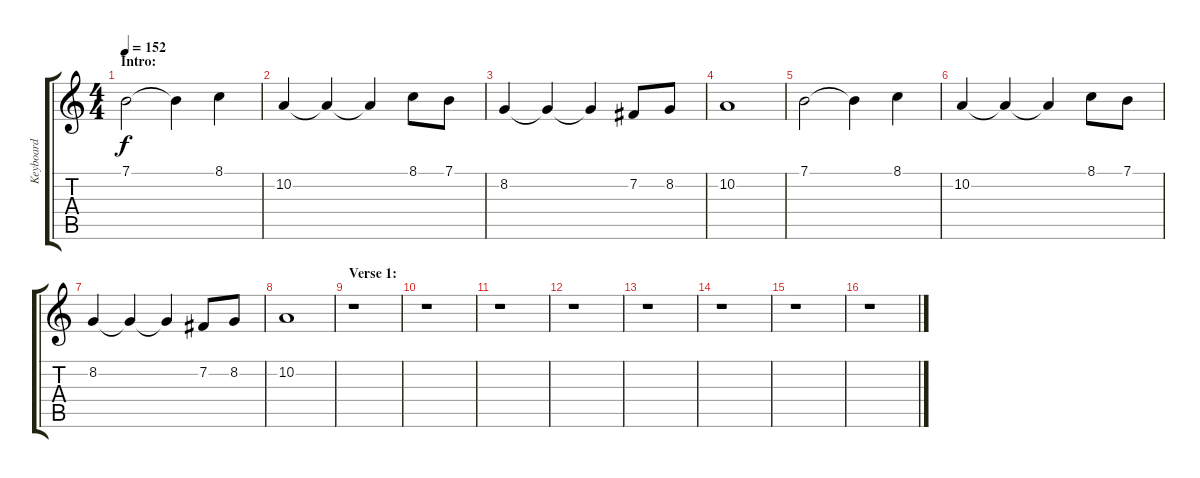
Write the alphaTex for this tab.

\track ("Keyboard" "Keyboard") {instrument voiceoohs}
\staff {score tabs}
\tuning (E4 B3 G3 D3 A2 E2) {hide}
\ts (4 4)
\section ("" "Intro:")
\tempo 152
\tempo 72
\tempo 152
\clef g2
\ks c
7.1.2{dy f volume 12 instrument voiceoohs} 7.1{t}.4 8.1.4 |
10.2.4 10.2{t}.4 10.2{t}.4 8.1.8 7.1.8 |
8.2.4 8.2{t}.4 8.2{t}.4 7.2.8 8.2.8 |
10.2.1 |
7.1.2 7.1{t}.4 8.1.4 |
10.2.4 10.2{t}.4 10.2{t}.4 8.1.8 7.1.8 |
8.2.4 8.2{t}.4 8.2{t}.4 7.2.8 8.2.8 |
10.2.1 |
\section ("" "Verse 1:")
r.1 |
r.1 |
r.1 |
r.1 |
r.1 |
r.1 |
r.1 |
r.1
